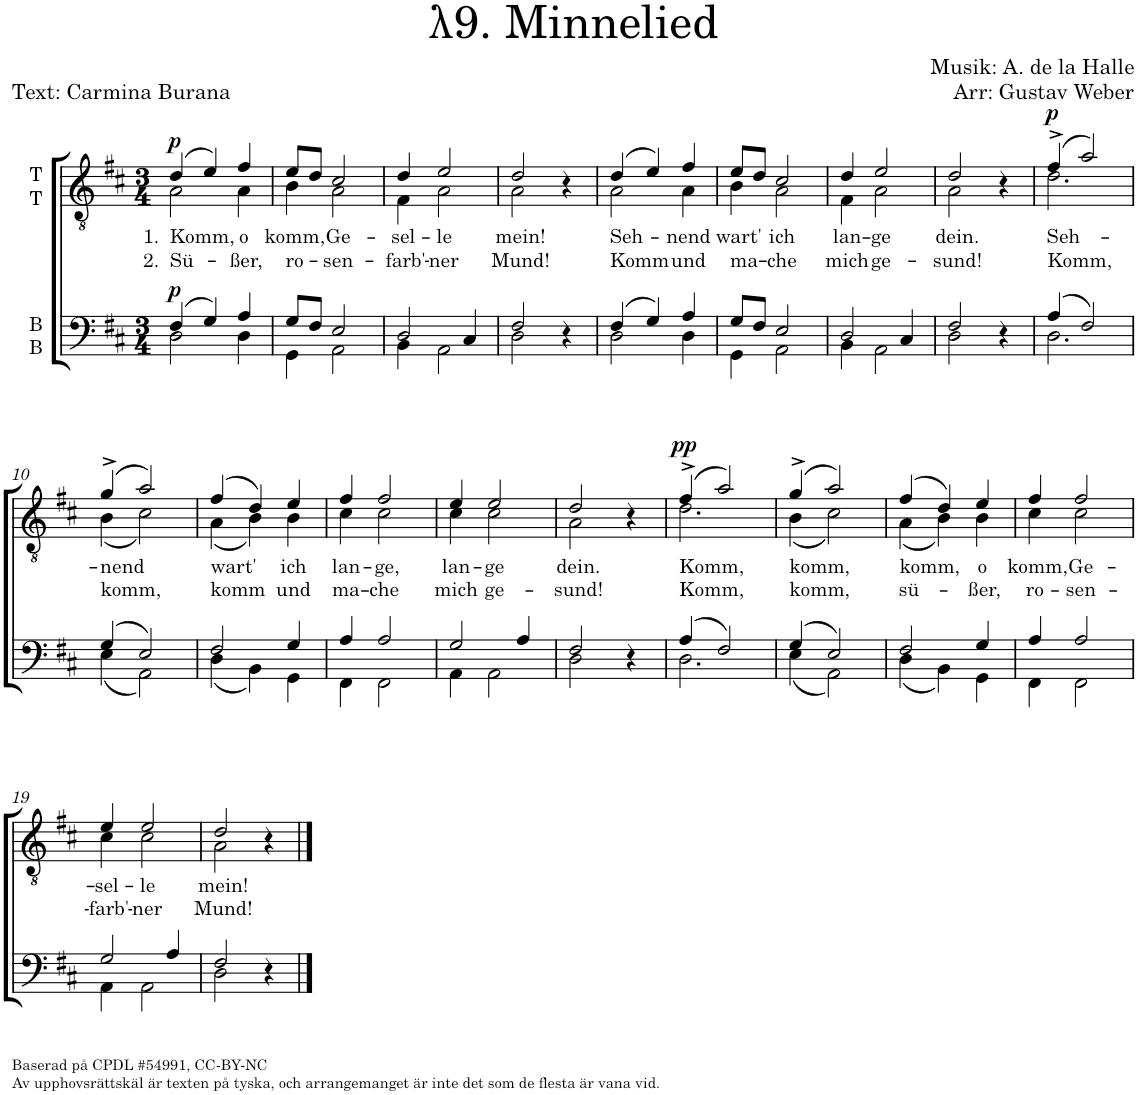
**kern	**dynam	**kern	**text	**text	**dynam
*part2	*part2	*part1	*part1	*part1	*part1
*staff2	*staff2	*staff1	*staff1	*staff1	*staff1
*I"B B	*	*I"T T	*	*	*
*clefF4	*	*clefGv2	*	*	*
*k[f#c#]	*	*k[f#c#]	*	*	*
*M3/4	*	*M3/4	*	*	*
=1	=1	=1	=1	=1	=1
*^	*	*	*	*	*
!	!	!LO:DY:a	!	!LO:LY:b	!LO:LY:b	!LO:DY:a
*	*	*	*^	*	*	*
(4F#/	2D\	p	(4d/	2A\	1. Komm,	2. Sü-	p
4G/)	.	.	4e/)	.	.	.	.
!	!	!	!	!	!LO:LY:b	!LO:LY:b	!
4A/	4D\	.	4f#/	4A\	o	-ßer,	.
=2	=2	=2	=2	=2	=2	=2	=2
!	!	!	!	!	!LO:LY:b	!LO:LY:b	!
8G/L	4GG\	.	8e/L	4B\	komm,	ro-	.
8F#/J	.	.	8d/J	.	.	.	.
!	!	!	!	!	!LO:LY:b	!LO:LY:b	!
2E/	2AA\	.	2c#/	2A\	Ge-	-sen-	.
=3	=3	=3	=3	=3	=3	=3	=3
!	!	!	!	!	!LO:LY:b	!LO:LY:b	!
2D/	4BB\	.	4d/	4F#\	-sel-	-farb'-	.
!	!	!	!	!	!LO:LY:b	!LO:LY:b	!
.	2AA\	.	2e/	2A\	-le	-ner	.
4C#/	.	.	.	.	.	.	.
=4	=4	=4	=4	=4	=4	=4	=4
!	!	!	!	!	!LO:LY:b	!LO:LY:b	!
2F#/	2D\	.	2d/	2A\	mein!	Mund!	.
4r	4ryy	.	4r	4ryy	.	.	.
=5	=5	=5	=5	=5	=5	=5	=5
!	!	!	!	!	!LO:LY:b	!LO:LY:b	!
(4F#/	2D\	.	(4d/	2A\	Seh-	Komm	.
4G/)	.	.	4e/)	.	.	.	.
!	!	!	!	!	!LO:LY:b	!LO:LY:b	!
4A/	4D\	.	4f#/	4A\	-nend	und	.
=6	=6	=6	=6	=6	=6	=6	=6
!	!	!	!	!	!LO:LY:b	!LO:LY:b	!
8G/L	4GG\	.	8e/L	4B\	wart'	ma-	.
8F#/J	.	.	8d/J	.	.	.	.
!	!	!	!	!	!LO:LY:b	!LO:LY:b	!
2E/	2AA\	.	2c#/	2A\	ich	-che	.
=7	=7	=7	=7	=7	=7	=7	=7
!	!	!	!	!	!LO:LY:b	!LO:LY:b	!
2D/	4BB\	.	4d/	4F#\	lan-	mich	.
!	!	!	!	!	!LO:LY:b	!LO:LY:b	!
.	2AA\	.	2e/	2A\	-ge	ge-	.
4C#/	.	.	.	.	.	.	.
=8	=8	=8	=8	=8	=8	=8	=8
!	!	!	!	!	!LO:LY:b	!LO:LY:b	!
2F#/	2D\	.	2d/	2A\	dein.	-sund!	.
4r	4ryy	.	4r	4ryy	.	.	.
=9	=9	=9	=9	=9	=9	=9	=9
!	!	!	!	!	!LO:LY:b	!LO:LY:b	!LO:DY:a
(4A/	2.D\	.	(4f#^/	2.d\	Seh-	Komm,	p
2F#/)	.	.	2a/)	.	.	.	.
!!LO:LB:g=z	!!
=10	=10	=10	=10	=10	=10	=10	=10
!	!	!	!	!	!LO:LY:b	!LO:LY:b	!
(4G/	(4E\	.	(4g^/	(4B\	-nend	komm,	.
2E/)	2AA\)	.	2a/)	2c#\)	.	.	.
=11	=11	=11	=11	=11	=11	=11	=11
!	!	!	!	!	!LO:LY:b	!LO:LY:b	!
2F#/	(4D\	.	(4f#/	(4A\	wart'	komm	.
.	4BB\)	.	4d/)	4B\)	.	.	.
!	!	!	!	!	!LO:LY:b	!LO:LY:b	!
4G/	4GG\	.	4e/	4B\	ich	und	.
=12	=12	=12	=12	=12	=12	=12	=12
!	!	!	!	!	!LO:LY:b	!LO:LY:b	!
4A/	4FF#\	.	4f#/	4c#\	lan-	ma-	.
!	!	!	!	!	!LO:LY:b	!LO:LY:b	!
2A/	2FF#\	.	2f#/	2c#\	-ge,	-che	.
=13	=13	=13	=13	=13	=13	=13	=13
!	!	!	!	!	!LO:LY:b	!LO:LY:b	!
2G/	4AA\	.	4e/	4c#\	lan-	mich	.
!	!	!	!	!	!LO:LY:b	!LO:LY:b	!
.	2AA\	.	2e/	2c#\	-ge	ge-	.
4A/	.	.	.	.	.	.	.
=14	=14	=14	=14	=14	=14	=14	=14
!	!	!	!	!	!LO:LY:b	!LO:LY:b	!
2F#/	2D\	.	2d/	2A\	dein.	-sund!	.
4r	4ryy	.	4r	4ryy	.	.	.
=15	=15	=15	=15	=15	=15	=15	=15
!	!	!	!	!	!LO:LY:b	!LO:LY:b	!LO:DY:a
(4A/	2.D\	.	(4f#^/	2.d\	Komm,	Komm,	pp
2F#/)	.	.	2a/)	.	.	.	.
=16	=16	=16	=16	=16	=16	=16	=16
!	!	!	!	!	!LO:LY:b	!LO:LY:b	!
(4G/	(4E\	.	(4g^/	(4B\	komm,	komm,	.
2E/)	2AA\)	.	2a/)	2c#\)	.	.	.
=17	=17	=17	=17	=17	=17	=17	=17
!	!	!	!	!	!LO:LY:b	!LO:LY:b	!
2F#/	(4D\	.	(4f#/	(4A\	komm,	sü-	.
.	4BB\)	.	4d/)	4B\)	.	.	.
!	!	!	!	!	!LO:LY:b	!LO:LY:b	!
4G/	4GG\	.	4e/	4B\	o	-ßer,	.
=18	=18	=18	=18	=18	=18	=18	=18
!	!	!	!	!	!LO:LY:b	!LO:LY:b	!
4A/	4FF#\	.	4f#/	4c#\	komm,	ro-	.
!	!	!	!	!	!LO:LY:b	!LO:LY:b	!
2A/	2FF#\	.	2f#/	2c#\	Ge-	-sen-	.
!!LO:LB:g=z	!!
=19	=19	=19	=19	=19	=19	=19	=19
!LO:TX:b:t=Baserad på CPDL #54991, CC-BY-NC	!	!	!	!	!	!	!
!LO:TX:b:t=Av upphovsrättskäl är texten på tyska, och arrangemanget är inte det som de flesta är vana vid.	!	!	!	!	!	!	!
!	!	!	!	!	!LO:LY:b	!LO:LY:b	!
2G/	4AA\	.	4e/	4c#\	-sel-	-farb'-	.
!	!	!	!	!	!LO:LY:b	!LO:LY:b	!
.	2AA\	.	2e/	2c#\	-le	-ner	.
4A/	.	.	.	.	.	.	.
=20	=20	=20	=20	=20	=20	=20	=20
!	!	!	!	!	!LO:LY:b	!LO:LY:b	!
2F#/	2D\	.	2d/	2A\	mein!	Mund!	.
4r	4ryy	.	4r	4ryy	.	.	.
*v	*v	*	*	*	*	*	*
*	*	*v	*v	*	*	*
==	==	==	==	==	==
*-	*-	*-	*-	*-	*-
